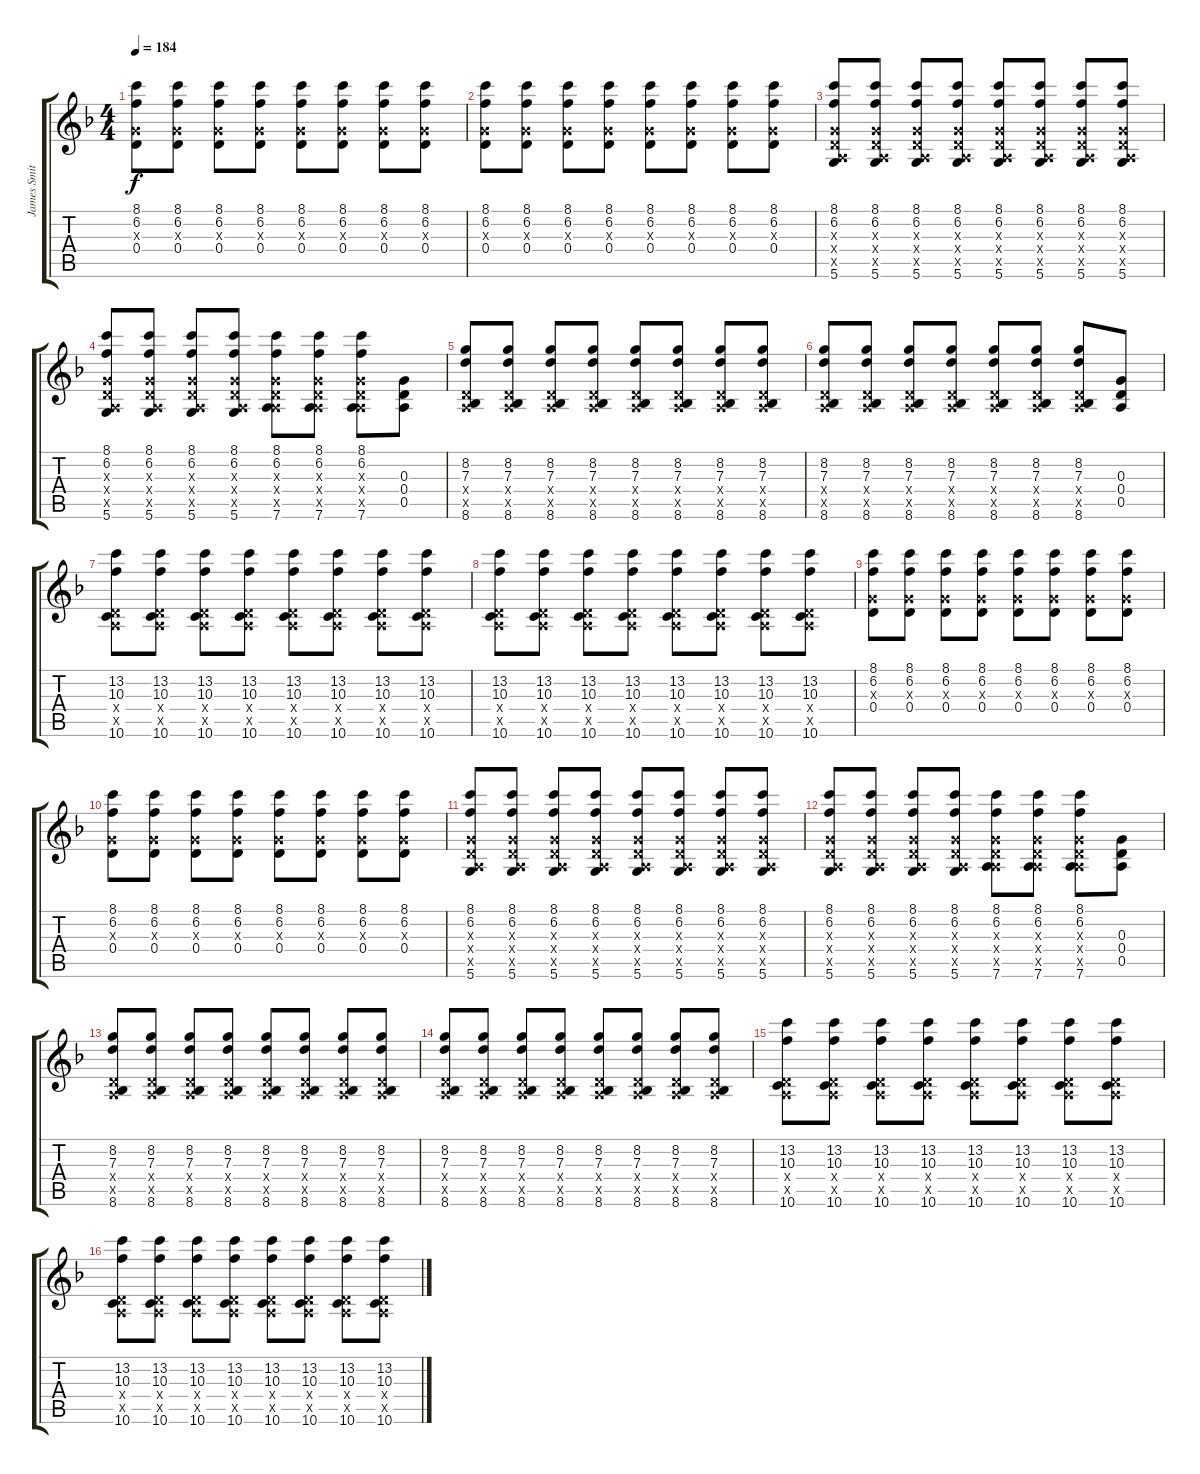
\track ("James Smith" "James Smit") {instrument distortionguitar}
\staff {score tabs}
\tuning (E4 B3 G3 D3 A2 D2) {hide}
\ts (4 4)
\tempo 184
\clef g2
\ks dminor
(8.1 6.2 0.3{x} 0.4).8{dy f} (8.1 6.2 0.3{x} 0.4).8 (8.1 6.2 0.3{x} 0.4).8 (8.1 6.2 0.3{x} 0.4).8 (8.1 6.2 0.3{x} 0.4).8 (8.1 6.2 0.3{x} 0.4).8 (8.1 6.2 0.3{x} 0.4).8 (8.1 6.2 0.3{x} 0.4).8 |
(8.1 6.2 0.3{x} 0.4).8 (8.1 6.2 0.3{x} 0.4).8 (8.1 6.2 0.3{x} 0.4).8 (8.1 6.2 0.3{x} 0.4).8 (8.1 6.2 0.3{x} 0.4).8 (8.1 6.2 0.3{x} 0.4).8 (8.1 6.2 0.3{x} 0.4).8 (8.1 6.2 0.3{x} 0.4).8 |
(8.1 6.2 0.3{x} 0.4{x} 0.5{x} 5.6).8 (8.1 6.2 0.3{x} 0.4{x} 0.5{x} 5.6).8 (8.1 6.2 0.3{x} 0.4{x} 0.5{x} 5.6).8 (8.1 6.2 0.3{x} 0.4{x} 0.5{x} 5.6).8 (8.1 6.2 0.3{x} 0.4{x} 0.5{x} 5.6).8 (8.1 6.2 0.3{x} 0.4{x} 0.5{x} 5.6).8 (8.1 6.2 0.3{x} 0.4{x} 0.5{x} 5.6).8 (8.1 6.2 0.3{x} 0.4{x} 0.5{x} 5.6).8 |
(8.1 6.2 0.3{x} 0.4{x} 0.5{x} 5.6).8 (8.1 6.2 0.3{x} 0.4{x} 0.5{x} 5.6).8 (8.1 6.2 0.3{x} 0.4{x} 0.5{x} 5.6).8 (8.1 6.2 0.3{x} 0.4{x} 0.5{x} 5.6).8 (8.1 6.2 0.3{x} 0.4{x} 0.5{x} 7.6).8 (8.1 6.2 0.3{x} 0.4{x} 0.5{x} 7.6).8 (8.1 6.2 0.3{x} 0.4{x} 0.5{x} 7.6).8 (0.3 0.4 0.5).8 |
(8.2 7.3 0.4{x} 0.5{x} 8.6).8 (8.2 7.3 0.4{x} 0.5{x} 8.6).8 (8.2 7.3 0.4{x} 0.5{x} 8.6).8 (8.2 7.3 0.4{x} 0.5{x} 8.6).8 (8.2 7.3 0.4{x} 0.5{x} 8.6).8 (8.2 7.3 0.4{x} 0.5{x} 8.6).8 (8.2 7.3 0.4{x} 0.5{x} 8.6).8 (8.2 7.3 0.4{x} 0.5{x} 8.6).8 |
(8.2 7.3 0.4{x} 0.5{x} 8.6).8 (8.2 7.3 0.4{x} 0.5{x} 8.6).8 (8.2 7.3 0.4{x} 0.5{x} 8.6).8 (8.2 7.3 0.4{x} 0.5{x} 8.6).8 (8.2 7.3 0.4{x} 0.5{x} 8.6).8 (8.2 7.3 0.4{x} 0.5{x} 8.6).8 (8.2 7.3 0.4{x} 0.5{x} 8.6).8 (0.3 0.4 0.5).8 |
(13.2 10.3 0.4{x} 0.5{x} 10.6).8 (13.2 10.3 0.4{x} 0.5{x} 10.6).8 (13.2 10.3 0.4{x} 0.5{x} 10.6).8 (13.2 10.3 0.4{x} 0.5{x} 10.6).8 (13.2 10.3 0.4{x} 0.5{x} 10.6).8 (13.2 10.3 0.4{x} 0.5{x} 10.6).8 (13.2 10.3 0.4{x} 0.5{x} 10.6).8 (13.2 10.3 0.4{x} 0.5{x} 10.6).8 |
(13.2 10.3 0.4{x} 0.5{x} 10.6).8 (13.2 10.3 0.4{x} 0.5{x} 10.6).8 (13.2 10.3 0.4{x} 0.5{x} 10.6).8 (13.2 10.3 0.4{x} 0.5{x} 10.6).8 (13.2 10.3 0.4{x} 0.5{x} 10.6).8 (13.2 10.3 0.4{x} 0.5{x} 10.6).8 (13.2 10.3 0.4{x} 0.5{x} 10.6).8 (13.2 10.3 0.4{x} 0.5{x} 10.6).8 |
(8.1 6.2 0.3{x} 0.4).8 (8.1 6.2 0.3{x} 0.4).8 (8.1 6.2 0.3{x} 0.4).8 (8.1 6.2 0.3{x} 0.4).8 (8.1 6.2 0.3{x} 0.4).8 (8.1 6.2 0.3{x} 0.4).8 (8.1 6.2 0.3{x} 0.4).8 (8.1 6.2 0.3{x} 0.4).8 |
(8.1 6.2 0.3{x} 0.4).8 (8.1 6.2 0.3{x} 0.4).8 (8.1 6.2 0.3{x} 0.4).8 (8.1 6.2 0.3{x} 0.4).8 (8.1 6.2 0.3{x} 0.4).8 (8.1 6.2 0.3{x} 0.4).8 (8.1 6.2 0.3{x} 0.4).8 (8.1 6.2 0.3{x} 0.4).8 |
(8.1 6.2 0.3{x} 0.4{x} 0.5{x} 5.6).8 (8.1 6.2 0.3{x} 0.4{x} 0.5{x} 5.6).8 (8.1 6.2 0.3{x} 0.4{x} 0.5{x} 5.6).8 (8.1 6.2 0.3{x} 0.4{x} 0.5{x} 5.6).8 (8.1 6.2 0.3{x} 0.4{x} 0.5{x} 5.6).8 (8.1 6.2 0.3{x} 0.4{x} 0.5{x} 5.6).8 (8.1 6.2 0.3{x} 0.4{x} 0.5{x} 5.6).8 (8.1 6.2 0.3{x} 0.4{x} 0.5{x} 5.6).8 |
(8.1 6.2 0.3{x} 0.4{x} 0.5{x} 5.6).8 (8.1 6.2 0.3{x} 0.4{x} 0.5{x} 5.6).8 (8.1 6.2 0.3{x} 0.4{x} 0.5{x} 5.6).8 (8.1 6.2 0.3{x} 0.4{x} 0.5{x} 5.6).8 (8.1 6.2 0.3{x} 0.4{x} 0.5{x} 7.6).8 (8.1 6.2 0.3{x} 0.4{x} 0.5{x} 7.6).8 (8.1 6.2 0.3{x} 0.4{x} 0.5{x} 7.6).8 (0.3 0.4 0.5).8 |
(8.2 7.3 0.4{x} 0.5{x} 8.6).8 (8.2 7.3 0.4{x} 0.5{x} 8.6).8 (8.2 7.3 0.4{x} 0.5{x} 8.6).8 (8.2 7.3 0.4{x} 0.5{x} 8.6).8 (8.2 7.3 0.4{x} 0.5{x} 8.6).8 (8.2 7.3 0.4{x} 0.5{x} 8.6).8 (8.2 7.3 0.4{x} 0.5{x} 8.6).8 (8.2 7.3 0.4{x} 0.5{x} 8.6).8 |
(8.2 7.3 0.4{x} 0.5{x} 8.6).8 (8.2 7.3 0.4{x} 0.5{x} 8.6).8 (8.2 7.3 0.4{x} 0.5{x} 8.6).8 (8.2 7.3 0.4{x} 0.5{x} 8.6).8 (8.2 7.3 0.4{x} 0.5{x} 8.6).8 (8.2 7.3 0.4{x} 0.5{x} 8.6).8 (8.2 7.3 0.4{x} 0.5{x} 8.6).8 (8.2 7.3 0.4{x} 0.5{x} 8.6).8 |
(13.2 10.3 0.4{x} 0.5{x} 10.6).8 (13.2 10.3 0.4{x} 0.5{x} 10.6).8 (13.2 10.3 0.4{x} 0.5{x} 10.6).8 (13.2 10.3 0.4{x} 0.5{x} 10.6).8 (13.2 10.3 0.4{x} 0.5{x} 10.6).8 (13.2 10.3 0.4{x} 0.5{x} 10.6).8 (13.2 10.3 0.4{x} 0.5{x} 10.6).8 (13.2 10.3 0.4{x} 0.5{x} 10.6).8 |
(13.2 10.3 0.4{x} 0.5{x} 10.6).8 (13.2 10.3 0.4{x} 0.5{x} 10.6).8 (13.2 10.3 0.4{x} 0.5{x} 10.6).8 (13.2 10.3 0.4{x} 0.5{x} 10.6).8 (13.2 10.3 0.4{x} 0.5{x} 10.6).8 (13.2 10.3 0.4{x} 0.5{x} 10.6).8 (13.2 10.3 0.4{x} 0.5{x} 10.6).8 (13.2 10.3 0.4{x} 0.5{x} 10.6).8
